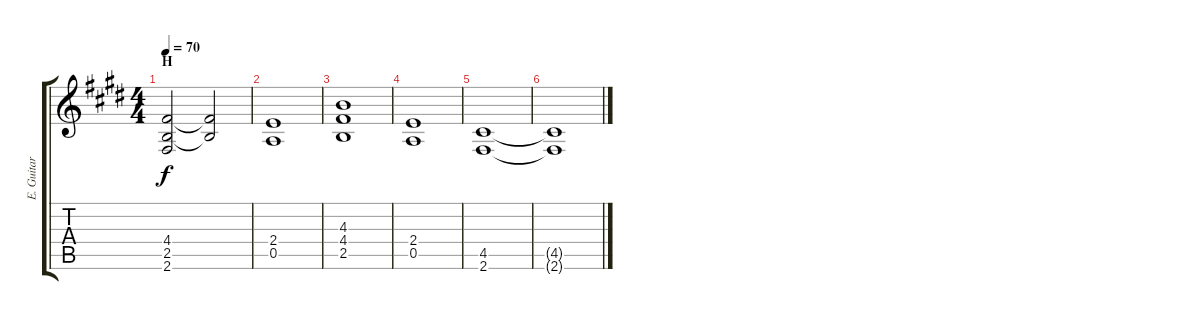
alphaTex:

\track ("E. Guitar II" "E. Guitar ") {instrument electricguitarclean}
\staff {score tabs}
\tuning (E4 B3 G3 D3 A2 E2) {hide}
\ts (4 4)
\section ("" "H")
\tempo 70
\clef g2
\ks e
(4.4 2.5 2.6).2{dy f} (4.4{t} 2.5{t}).2 |
(2.4 0.5).1 |
(4.3 4.4 2.5).1 |
(2.4 0.5).1 |
(4.5 2.6).1 |
(4.5{t} 2.6{t}).1
